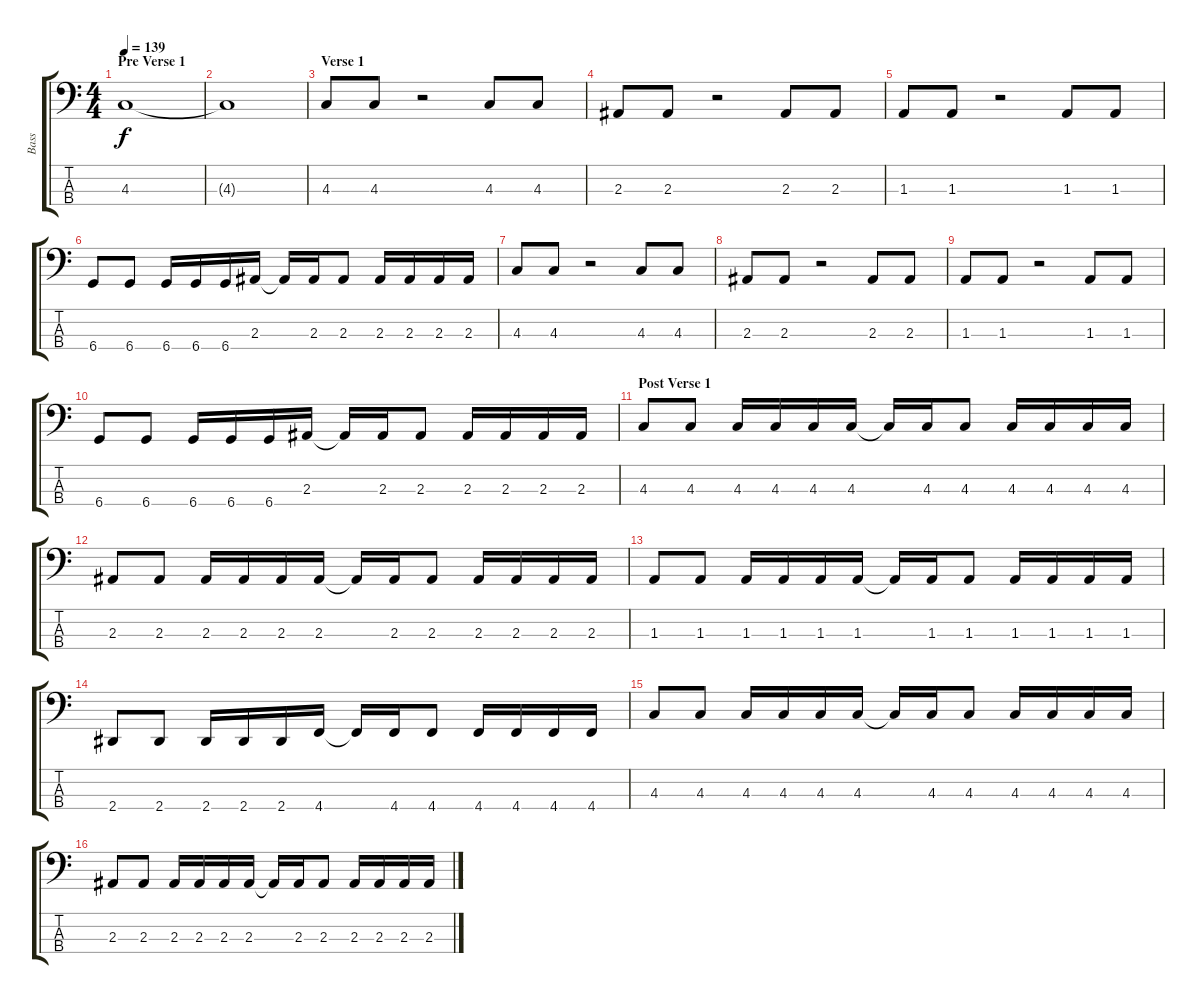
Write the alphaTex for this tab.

\track ("Bass" "Bass") {instrument electricbassfinger}
\staff {score tabs}
\tuning (Gb2 Db2 Ab1 Db1) {hide}
\ts (4 4)
\section ("" "Pre Verse 1")
\tempo 139
\clef f4
\ks c
4.3.1{dy f} |
4.3{t}.1 |
\section ("" "Verse 1")
4.3.8 4.3.8 r.2 4.3.8 4.3.8 |
2.3.8 2.3.8 r.2 2.3.8 2.3.8 |
1.3.8 1.3.8 r.2 1.3.8 1.3.8 |
6.4.8 6.4.8 6.4.16 6.4.16 6.4.16 2.3.16 2.3{t}.16 2.3.16 2.3.8 2.3.16 2.3.16 2.3.16 2.3.16 |
4.3.8 4.3.8 r.2 4.3.8 4.3.8 |
2.3.8 2.3.8 r.2 2.3.8 2.3.8 |
1.3.8 1.3.8 r.2 1.3.8 1.3.8 |
6.4.8 6.4.8 6.4.16 6.4.16 6.4.16 2.3.16 2.3{t}.16 2.3.16 2.3.8 2.3.16 2.3.16 2.3.16 2.3.16 |
\section ("" "Post Verse 1")
4.3.8 4.3.8 4.3.16 4.3.16 4.3.16 4.3.16 4.3{t}.16 4.3.16 4.3.8 4.3.16 4.3.16 4.3.16 4.3.16 |
2.3.8 2.3.8 2.3.16 2.3.16 2.3.16 2.3.16 2.3{t}.16 2.3.16 2.3.8 2.3.16 2.3.16 2.3.16 2.3.16 |
1.3.8 1.3.8 1.3.16 1.3.16 1.3.16 1.3.16 1.3{t}.16 1.3.16 1.3.8 1.3.16 1.3.16 1.3.16 1.3.16 |
2.4.8 2.4.8 2.4.16 2.4.16 2.4.16 4.4.16 4.4{t}.16 4.4.16 4.4.8 4.4.16 4.4.16 4.4.16 4.4.16 |
4.3.8 4.3.8 4.3.16 4.3.16 4.3.16 4.3.16 4.3{t}.16 4.3.16 4.3.8 4.3.16 4.3.16 4.3.16 4.3.16 |
2.3.8 2.3.8 2.3.16 2.3.16 2.3.16 2.3.16 2.3{t}.16 2.3.16 2.3.8 2.3.16 2.3.16 2.3.16 2.3.16
